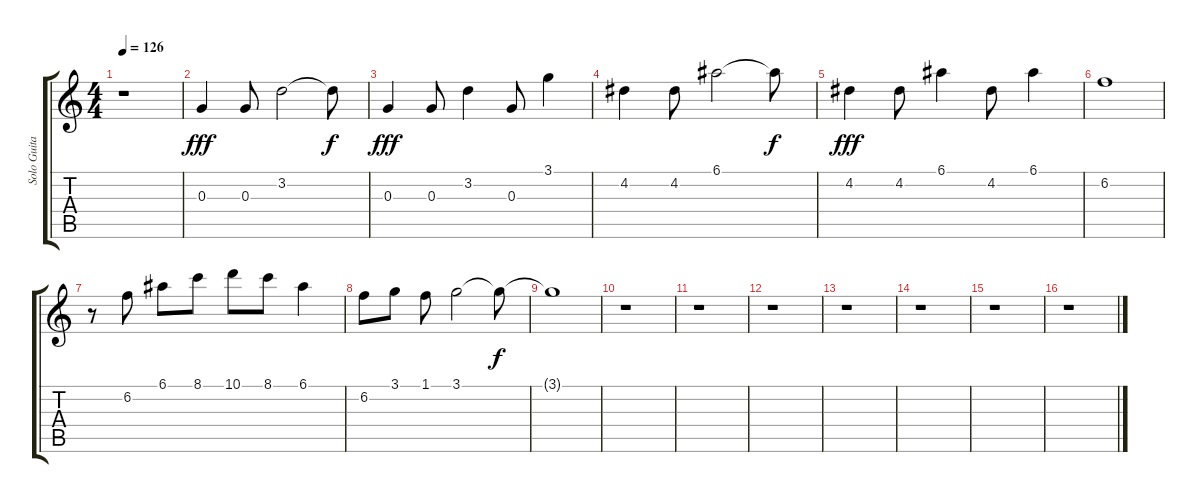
\track ("Solo Guitarra" "Solo Guita") {instrument distortionguitar}
\staff {score tabs}
\tuning (E4 B3 G3 D3 A2 E2) {hide}
\ts (4 4)
\tempo 126
\clef g2
\ks c
r.1{dy fff} |
0.3.4 0.3.8 3.2.2 3.2{t}.8{dy f} |
0.3.4{dy fff} 0.3.8 3.2.4 0.3.8 3.1.4 |
4.2.4 4.2.8 6.1.2 6.1{t}.8{dy f} |
4.2.4{dy fff} 4.2.8 6.1.4 4.2.8 6.1.4 |
6.2.1 |
r.8 6.2.8 6.1.8 8.1.8 10.1.8 8.1.8 6.1.4 |
6.2.8 3.1.8 1.1.8 3.1.2 3.1{t}.8{dy f} |
3.1{t}.1 |
r.1 |
r.1 |
r.1 |
r.1 |
r.1 |
r.1 |
r.1
